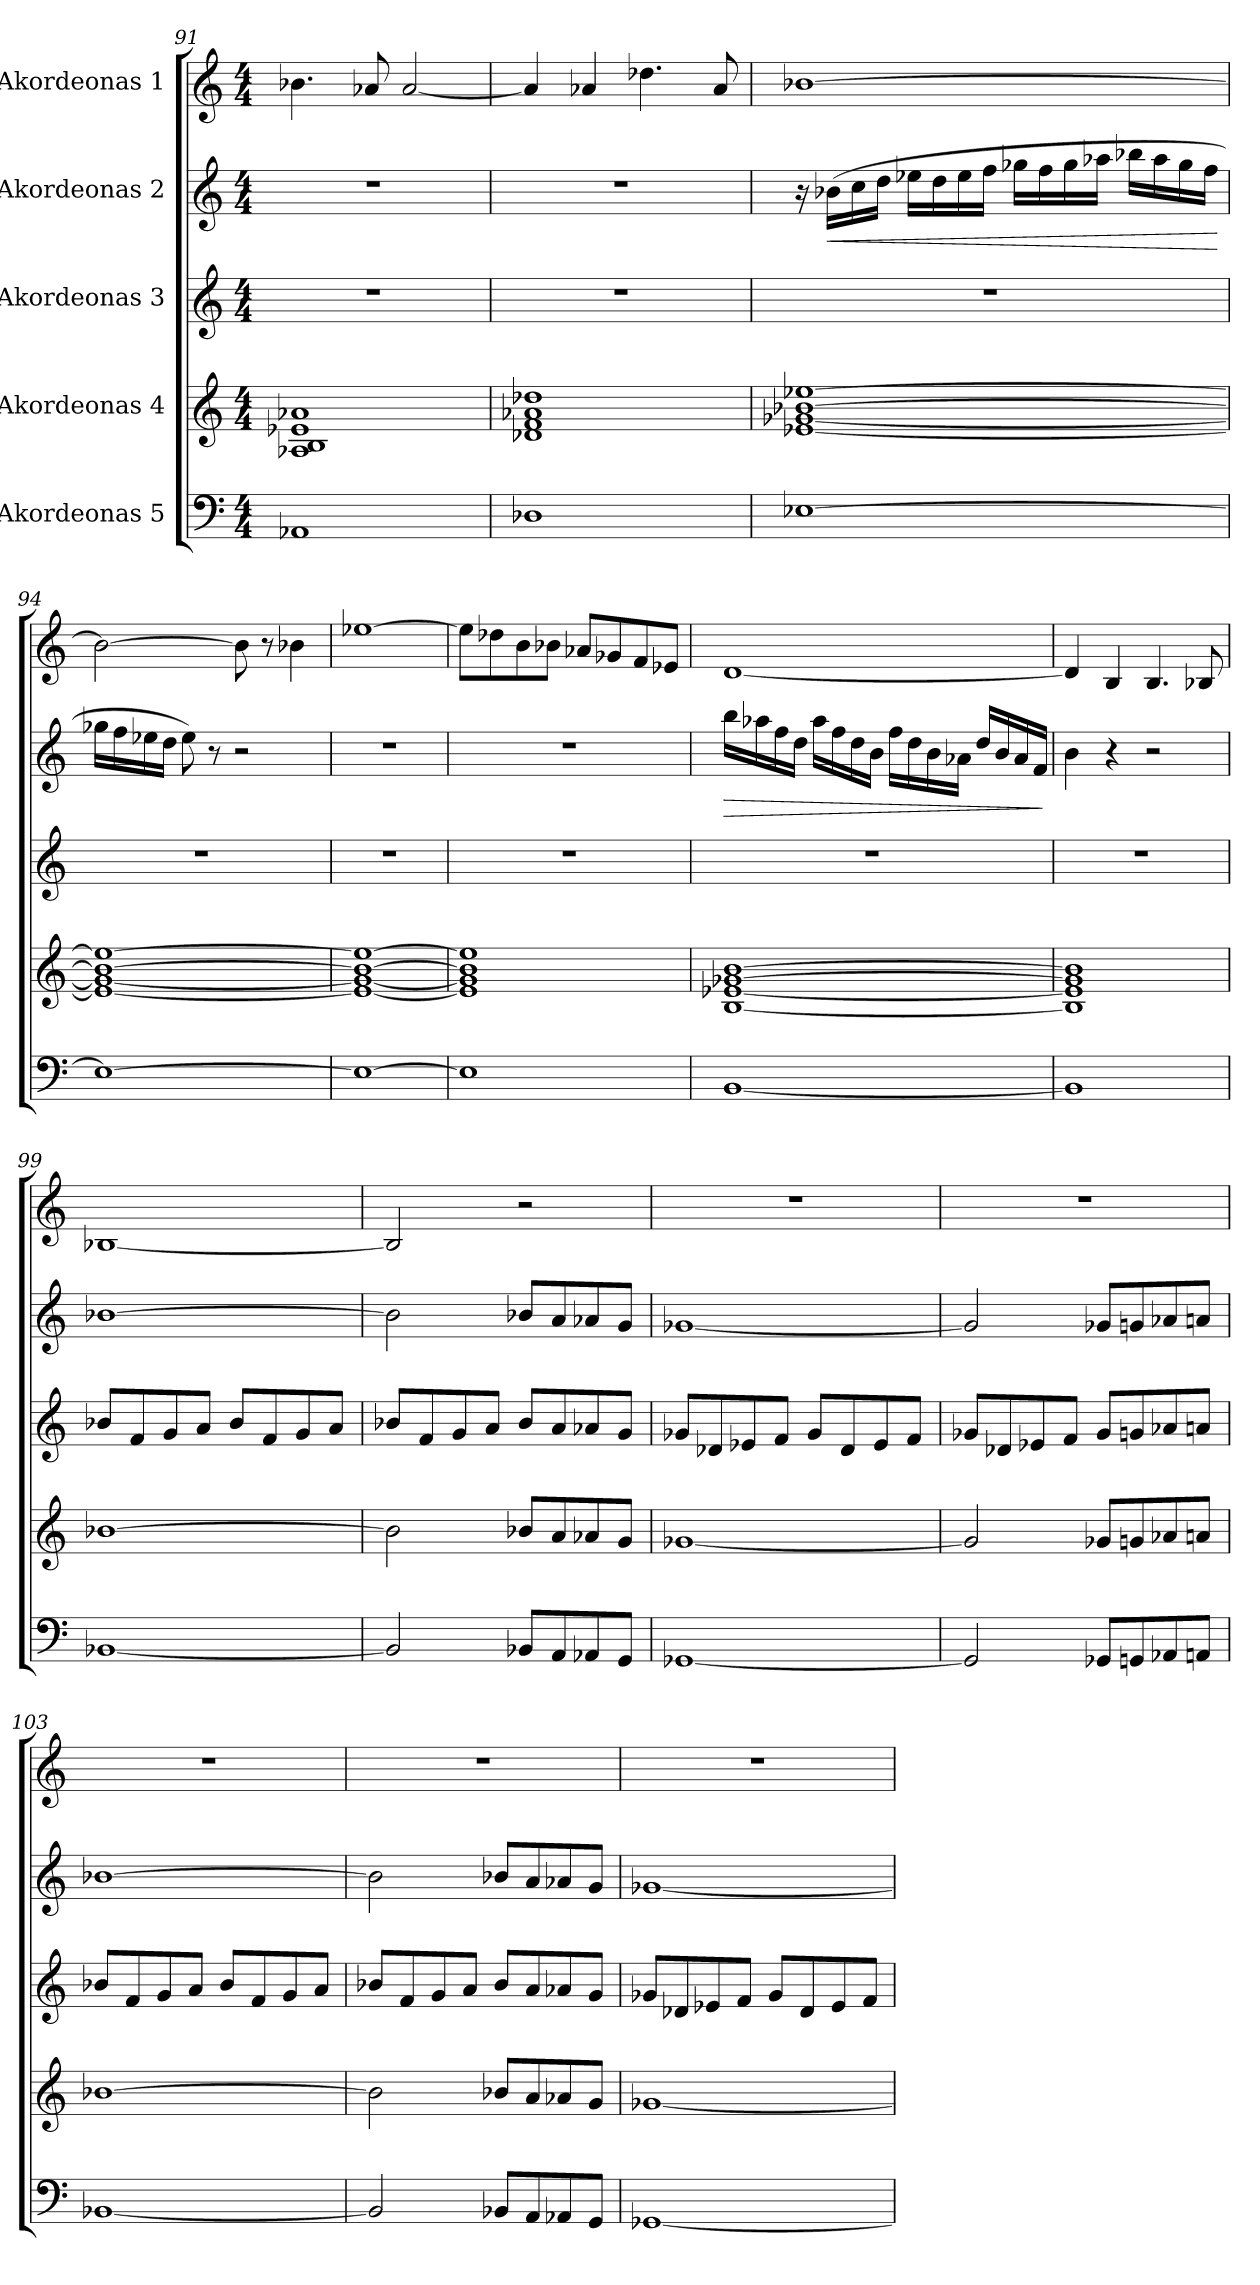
**kern	**kern	**kern	**kern	**dynam	**kern
*part5	*part4	*part3	*part2	*part2	*part1
*staff5	*staff4	*staff3	*staff2	*staff2	*staff1
*I"Akordeonas 5	*I"Akordeonas 4	*I"Akordeonas 3	*I"Akordeonas 2	*	*I"Akordeonas 1
*clefF4	*clefG2	*clefG2	*clefG2	*	*clefG2
*k[]	*k[]	*k[]	*k[]	*	*k[]
*M4/4	*M4/4	*M4/4	*M4/4	*	*M4/4
=91	=91	=91	=91	=91	=91
1AA-X	1A-X 1B 1e-X 1a-X	1r	1r	.	4.b-X\
.	.	.	.	.	8a-X/
.	.	.	.	.	[2a-/
=92	=92	=92	=92	=92	=92
1D-X	1d-X 1f 1a-X 1dd-X	1r	1r	.	4a-/]
.	.	.	.	.	4a-X/
.	.	.	.	.	4.dd-X\
.	.	.	.	.	8a-/
!!LO:LB:g=z
=93	=93	=93	=93	=93	=93
[1E-X	[1e-X [1g-X [1b-X [1ee-X	1r	16r	.	[1b-X
!	!	!	!	!LO:HP:b	!
.	.	.	(>16b-X\LL	<	.
.	.	.	16cc\	.	.
.	.	.	16dd\JJ	.	.
.	.	.	16ee-X\LL	.	.
.	.	.	16dd\	.	.
.	.	.	16ee-\	.	.
.	.	.	16ff\JJ	.	.
.	.	.	16gg-X\LL	.	.
.	.	.	16ff\	.	.
.	.	.	16gg-\	.	.
.	.	.	16aa-X\JJ	.	.
.	.	.	16bb-X\LL	.	.
.	.	.	16aa-\	.	.
.	.	.	16gg-\	.	.
.	.	.	16ff\JJ	.	.
.	.	.	.	[	.
=94	=94	=94	=94	=94	=94
1E-_	1e-_ 1g-_ 1b-_ 1ee-_	1r	16gg-X\LL	.	2b-\_
.	.	.	16ff\	.	.
.	.	.	16ee-X\	.	.
.	.	.	16dd\JJ	.	.
.	.	.	8ee-\)	.	.
.	.	.	8r	.	.
.	.	.	2r	.	8b-\]
.	.	.	.	.	8r
.	.	.	.	.	4b-X\
=95	=95	=95	=95	=95	=95
1E-_	1e-_ 1g-_ 1b-_ 1ee-_	1r	1r	.	[1ee-X
!!LO:PB:g=z
=96	=96	=96	=96	=96	=96
1E-]	1e-] 1g-] 1b-] 1ee-]	1r	1r	.	8ee-\L]
.	.	.	.	.	8dd-X\
.	.	.	.	.	8b\
.	.	.	.	.	8b-X\J
.	.	.	.	.	8a-X/L
.	.	.	.	.	8g-X/
.	.	.	.	.	8f/
.	.	.	.	.	8e-X/J
=97	=97	=97	=97	=97	=97
!	!	!	!	!LO:HP:b	!
[1BB	[1B [1e-X [1g-X [1b	1r	16bb\LL	>	[1d
.	.	.	16aa-X\	.	.
.	.	.	16ff\	.	.
.	.	.	16dd\JJ	.	.
.	.	.	16aa-\LL	.	.
.	.	.	16ff\	.	.
.	.	.	16dd\	.	.
.	.	.	16b\JJ	.	.
.	.	.	16ff\LL	.	.
.	.	.	16dd\	.	.
.	.	.	16b\	.	.
.	.	.	16a-X\JJ	.	.
.	.	.	16dd/LL	.	.
.	.	.	16b/	.	.
.	.	.	16a-/	.	.
.	.	.	16f/JJ	.	.
.	.	.	.	]	.
=98	=98	=98	=98	=98	=98
1BB]	1B] 1e-] 1g-] 1b]	1r	4b\	.	4d/]
.	.	.	4r	.	4B/
.	.	.	2r	.	4.B/
.	.	.	.	.	8B-X/
!!LO:LB:g=z
=99	=99	=99	=99	=99	=99
[1BB-X	[1b-X	8b-X/L	[1b-X	.	[1B-X
.	.	8f/	.	.	.
.	.	8g/	.	.	.
.	.	8a/J	.	.	.
.	.	8b-/L	.	.	.
.	.	8f/	.	.	.
.	.	8g/	.	.	.
.	.	8a/J	.	.	.
=100	=100	=100	=100	=100	=100
2BB-/]	2b-\]	8b-X/L	2b-\]	.	2B-/]
.	.	8f/	.	.	.
.	.	8g/	.	.	.
.	.	8a/J	.	.	.
8BB-X/L	8b-X/L	8b-/L	8b-X/L	.	2r
8AA/	8a/	8a/	8a/	.	.
8AA-X/	8a-X/	8a-X/	8a-X/	.	.
8GG/J	8g/J	8g/J	8g/J	.	.
=101	=101	=101	=101	=101	=101
[1GG-X	[1g-X	8g-X/L	[1g-X	.	1r
.	.	8d-X/	.	.	.
.	.	8e-X/	.	.	.
.	.	8f/J	.	.	.
.	.	8g-/L	.	.	.
.	.	8d-/	.	.	.
.	.	8e-/	.	.	.
.	.	8f/J	.	.	.
=102	=102	=102	=102	=102	=102
2GG-/]	2g-/]	8g-X/L	2g-/]	.	1r
.	.	8d-X/	.	.	.
.	.	8e-X/	.	.	.
.	.	8f/J	.	.	.
8GG-X/L	8g-X/L	8g-/L	8g-X/L	.	.
8GGn/	8gn/	8gn/	8gn/	.	.
8AA-X/	8a-X/	8a-X/	8a-X/	.	.
8AAn/J	8an/J	8an/J	8an/J	.	.
!!LO:PB:g=z
=103	=103	=103	=103	=103	=103
[1BB-X	[1b-X	8b-X/L	[1b-X	.	1r
.	.	8f/	.	.	.
.	.	8g/	.	.	.
.	.	8a/J	.	.	.
.	.	8b-/L	.	.	.
.	.	8f/	.	.	.
.	.	8g/	.	.	.
.	.	8a/J	.	.	.
=104	=104	=104	=104	=104	=104
2BB-/]	2b-\]	8b-X/L	2b-\]	.	1r
.	.	8f/	.	.	.
.	.	8g/	.	.	.
.	.	8a/J	.	.	.
8BB-X/L	8b-X/L	8b-/L	8b-X/L	.	.
8AA/	8a/	8a/	8a/	.	.
8AA-X/	8a-X/	8a-X/	8a-X/	.	.
8GG/J	8g/J	8g/J	8g/J	.	.
=105	=105	=105	=105	=105	=105
[1GG-X	[1g-X	8g-X/L	[1g-X	.	1r
.	.	8d-X/	.	.	.
.	.	8e-X/	.	.	.
.	.	8f/J	.	.	.
.	.	8g-/L	.	.	.
.	.	8d-/	.	.	.
.	.	8e-/	.	.	.
.	.	8f/J	.	.	.
=	=	=	=	=	=
*-	*-	*-	*-	*-	*-
